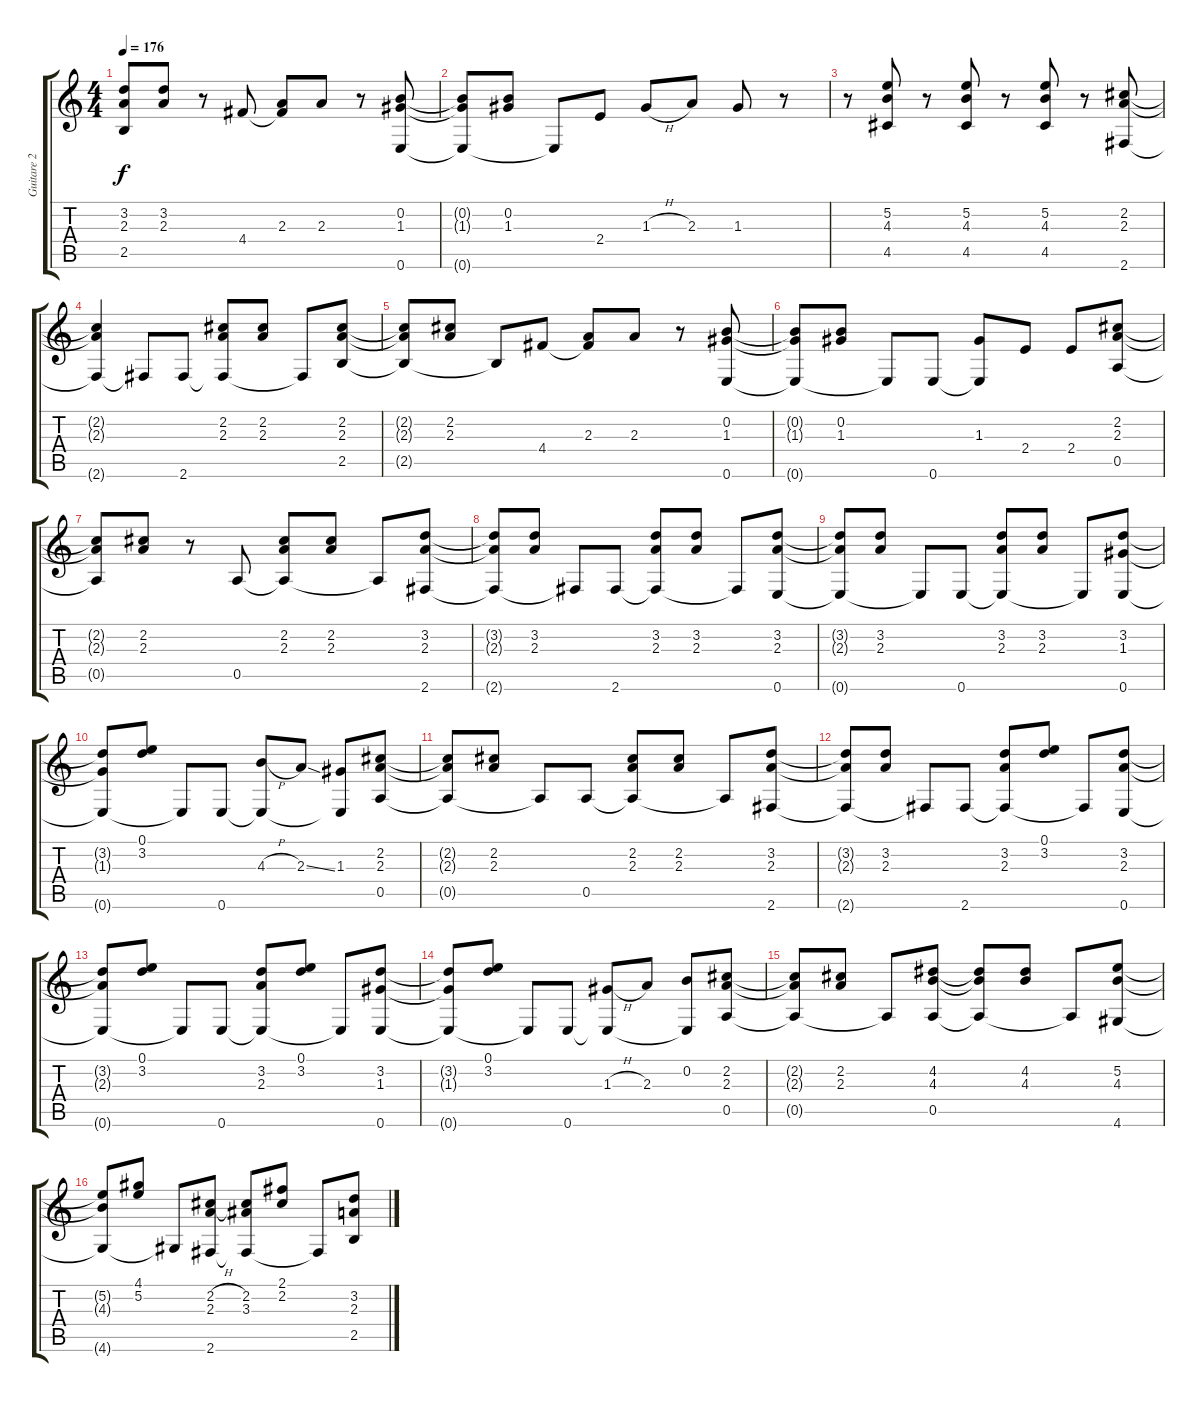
\track ("Guitare 2" "Guitare 2") {instrument acousticguitarsteel}
\staff {score tabs}
\tuning (E4 B3 G3 D3 A2 E2) {hide}
\ts (4 4)
\tempo 176
\clef g2
\ks c
(3.2{t} 2.3{t} 2.5{t}).8{dy f} (3.2 2.3).8 r.8 4.4.8 (2.3 4.4{t}).8 2.3.8 r.8 (0.2 1.3 0.6).8 |
(0.2{t} 1.3{t} 0.6{t}).8 (0.2 1.3).8 0.6{t}.8 2.4.8 1.3{h}.8 2.3.8 1.3.8 r.8 |
r.8 (5.2 4.3 4.5).8 r.8 (5.2 4.3 4.5).8 r.8 (5.2 4.3 4.5).8 r.8 (2.2 2.3 2.6).8 |
(2.2{t} 2.3{t} 2.6{t}).4 2.6{t}.8 2.6.8 (2.2 2.3 2.6{t}).8 (2.2 2.3).8 2.6{t}.8 (2.2 2.3 2.5).8 |
(2.2{t} 2.3{t} 2.5{t}).8 (2.2 2.3).8 2.5{t}.8 4.4.8 (2.3 4.4{t}).8 2.3.8 r.8 (0.2 1.3 0.6).8 |
(0.2{t} 1.3{t} 0.6{t}).8 (0.2 1.3).8 0.6{t}.8 0.6.8 (1.3 0.6{t}).8 2.4.8 2.4.8 (2.2 2.3 0.5).8 |
(2.2{t} 2.3{t} 0.5{t}).8 (2.2 2.3).8 r.8 0.5.8 (2.2 2.3 0.5{t}).8 (2.2 2.3).8 0.5{t}.8 (3.2 2.3 2.6).8 |
(3.2{t} 2.3{t} 2.6{t}).8 (3.2 2.3).8 2.6{t}.8 2.6.8 (3.2 2.3 2.6{t}).8 (3.2 2.3).8 2.6{t}.8 (3.2 2.3 0.6).8 |
(3.2{t} 2.3{t} 0.6{t}).8 (3.2 2.3).8 0.6{t}.8 0.6.8 (3.2 2.3 0.6{t}).8 (3.2 2.3).8 0.6{t}.8 (3.2 1.3 0.6).8 |
(3.2{t} 1.3{t} 0.6{t}).8 (0.1 3.2).8 0.6{t}.8 0.6.8 (4.3{h} 0.6{t}).8 2.3{ss}.8 (1.3 0.6{t}).8 (2.2 2.3 0.5).8 |
(2.2{t} 2.3{t} 0.5{t}).8 (2.2 2.3).8 0.5{t}.8 0.5.8 (2.2 2.3 0.5{t}).8 (2.2 2.3).8 0.5{t}.8 (3.2 2.3 2.6).8 |
(3.2{t} 2.3{t} 2.6{t}).8 (3.2 2.3).8 2.6{t}.8 2.6.8 (3.2 2.3 2.6{t}).8 (0.1 3.2).8 2.6{t}.8 (3.2 2.3 0.6).8 |
(3.2{t} 2.3{t} 0.6{t}).8 (0.1 3.2).8 0.6{t}.8 0.6.8 (3.2 2.3 0.6{t}).8 (0.1 3.2).8 0.6{t}.8 (3.2 1.3 0.6).8 |
(3.2{t} 1.3{t} 0.6{t}).8 (0.1 3.2).8 0.6{t}.8 0.6.8 (1.3{h} 0.6{t}).8 2.3.8 (0.2 0.6{t}).8 (2.2 2.3 0.5).8 |
(2.2{t} 2.3{t} 0.5{t}).8 (2.2 2.3).8 0.5{t}.8 (4.2 4.3 0.5).8 (4.2{t} 4.3{t} 0.5{t}).8 (4.2 4.3).8 0.5{t}.8 (5.2 4.3 4.6).8 |
(5.2{t} 4.3{t} 4.6{t}).8 (4.1 5.2).8 4.6{t}.8 (2.2{h} 2.3{h} 2.6).8 (2.2 3.3 2.6{t}).8 (2.1 2.2).8 2.6{t}.8 (3.2 2.3 2.5).8
